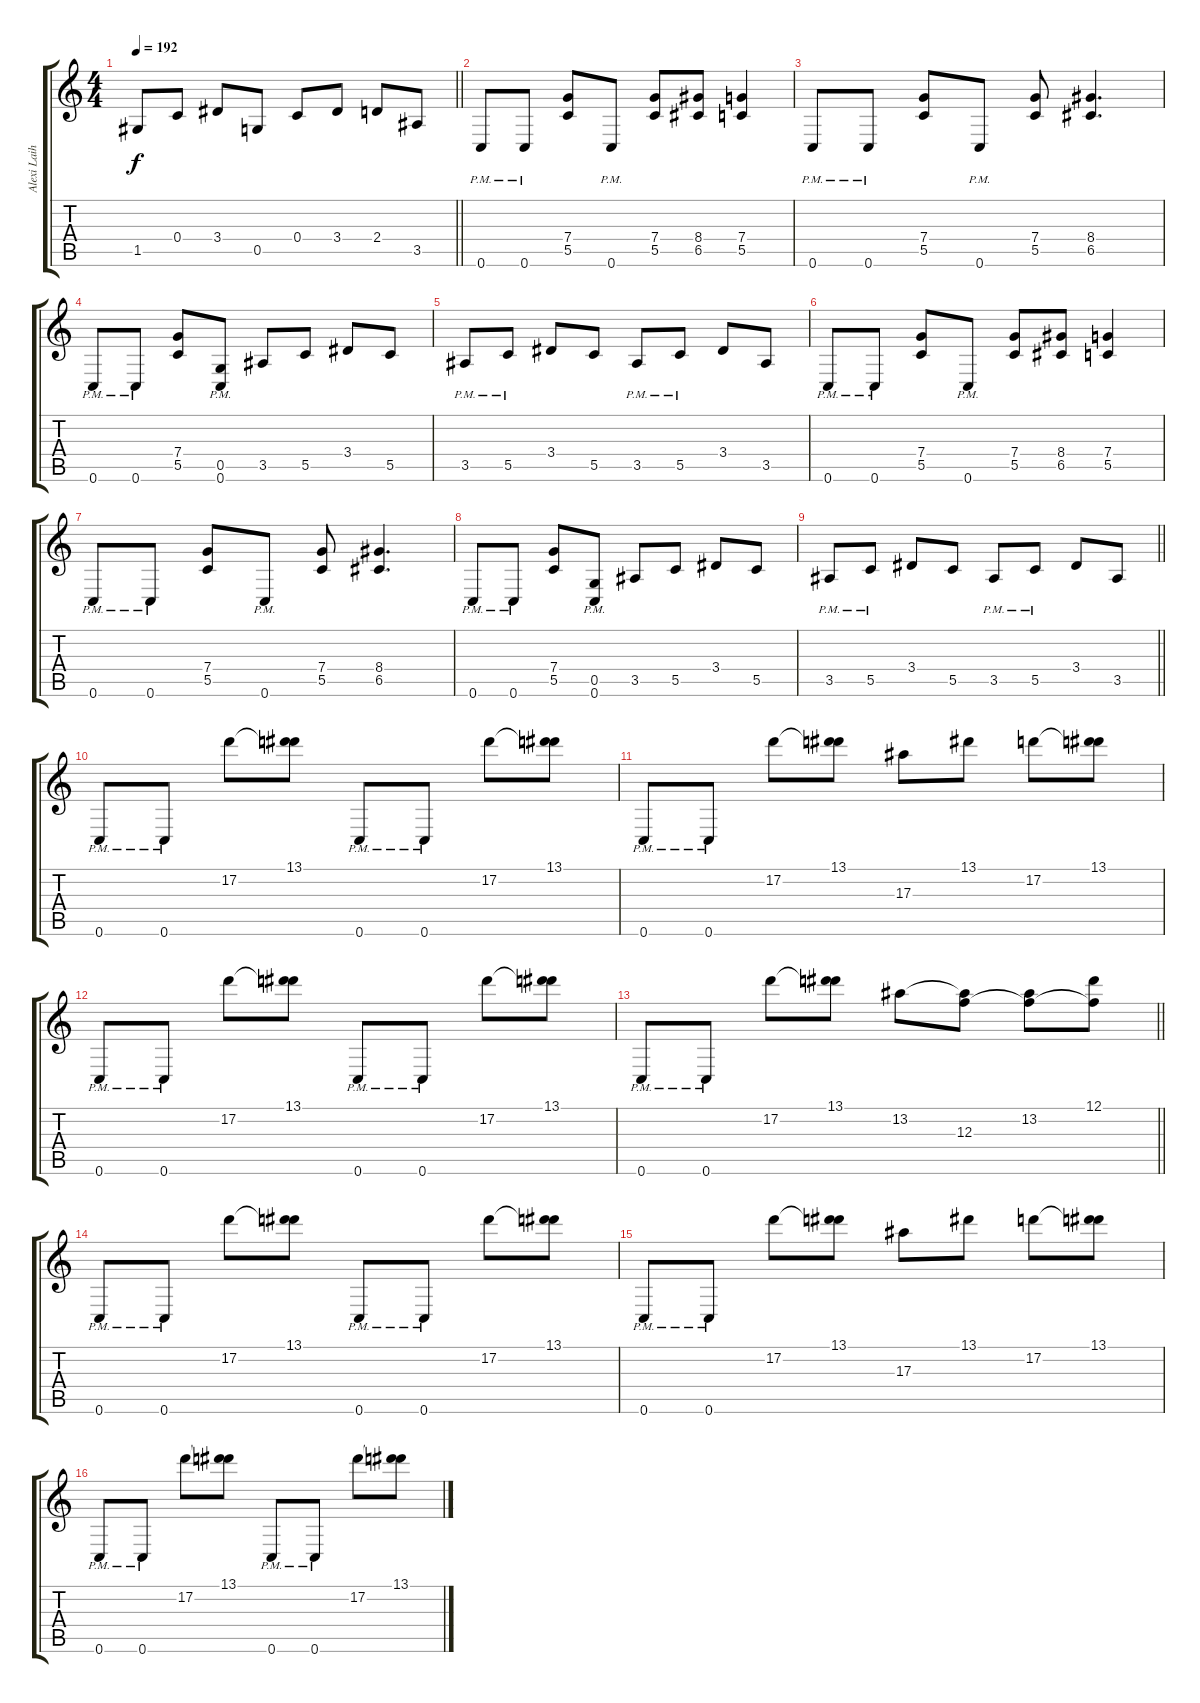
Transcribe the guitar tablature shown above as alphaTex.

\track ("Alexi Laiho" "Alexi Laih") {instrument distortionguitar}
\staff {score tabs}
\tuning (D4 A3 F3 C3 G2 C2) {hide}
\ts (4 4)
\tempo 192
\clef g2
\barLineRight lightlight
\ks c
1.5.8{dy f} 0.4.8 3.4.8 0.5.8 0.4.8 3.4.8 2.4.8 3.5.8 |
0.6{pm}.8 0.6{pm}.8 (7.4 5.5).8 0.6{pm}.8 (7.4 5.5).8 (8.4 6.5).8 (7.4 5.5).4 |
0.6{pm}.8 0.6{pm}.8 (7.4 5.5).8 0.6{pm}.8 (7.4 5.5).8 (8.4 6.5).4{d} |
0.6{pm}.8 0.6{pm}.8 (7.4 5.5).8 (0.5{pm} 0.6{pm}).8 3.5.8 5.5.8 3.4.8 5.5.8 |
3.5{pm}.8 5.5{pm}.8 3.4.8 5.5.8 3.5{pm}.8 5.5{pm}.8 3.4.8 3.5.8 |
0.6{pm}.8 0.6{pm}.8 (7.4 5.5).8 0.6{pm}.8 (7.4 5.5).8 (8.4 6.5).8 (7.4 5.5).4 |
0.6{pm}.8 0.6{pm}.8 (7.4 5.5).8 0.6{pm}.8 (7.4 5.5).8 (8.4 6.5).4{d} |
0.6{pm}.8 0.6{pm}.8 (7.4 5.5).8 (0.5{pm} 0.6{pm}).8 3.5.8 5.5.8 3.4.8 5.5.8 |
\barLineRight lightlight
3.5{pm}.8 5.5{pm}.8 3.4.8 5.5.8 3.5{pm}.8 5.5{pm}.8 3.4.8 3.5.8 |
0.6{pm}.8 0.6{pm}.8 17.2.8 (13.1 17.2{t}).8 0.6{pm}.8 0.6{pm}.8 17.2.8 (13.1 17.2{t}).8 |
0.6{pm}.8 0.6{pm}.8 17.2.8 (13.1 17.2{t}).8 17.3.8 13.1.8 17.2.8 (13.1 17.2{t}).8 |
0.6{pm}.8 0.6{pm}.8 17.2.8 (13.1 17.2{t}).8 0.6{pm}.8 0.6{pm}.8 17.2.8 (13.1 17.2{t}).8 |
\barLineRight lightlight
0.6{pm}.8 0.6{pm}.8 17.2.8 (13.1 17.2{t}).8 13.2.8 (13.2{t} 12.3).8 (13.2 12.3{t}).8 (12.1 12.3{t}).8 |
0.6{pm}.8 0.6{pm}.8 17.2.8 (13.1 17.2{t}).8 0.6{pm}.8 0.6{pm}.8 17.2.8 (13.1 17.2{t}).8 |
0.6{pm}.8 0.6{pm}.8 17.2.8 (13.1 17.2{t}).8 17.3.8 13.1.8 17.2.8 (13.1 17.2{t}).8 |
0.6{pm}.8 0.6{pm}.8 17.2.8 (13.1 17.2{t}).8 0.6{pm}.8 0.6{pm}.8 17.2.8 (13.1 17.2{t}).8
